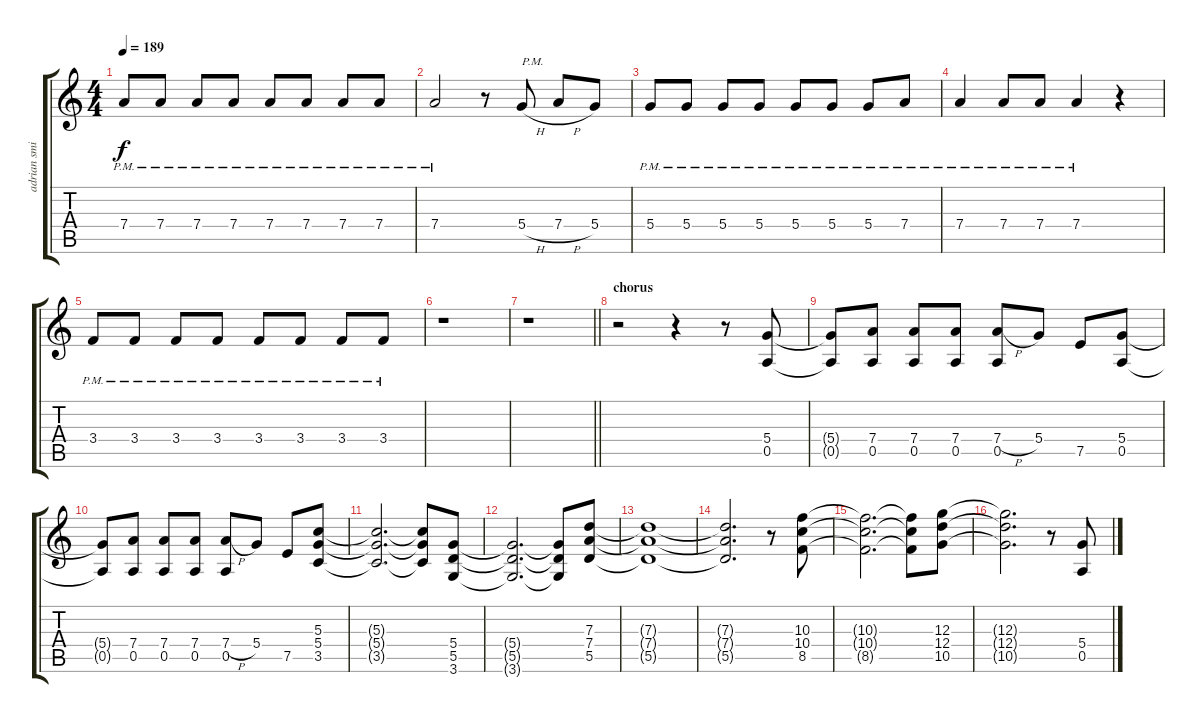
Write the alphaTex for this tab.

\track ("adrian smith" "adrian smi") {instrument distortionguitar}
\staff {score tabs}
\tuning (E4 B3 G3 D3 A2 E2) {hide}
\ts (4 4)
\tempo 189
\clef g2
\ks c
7.4{pm}.8{dy f} 7.4{pm}.8 7.4{pm}.8 7.4{pm}.8 7.4{pm}.8 7.4{pm}.8 7.4{pm}.8 7.4{pm}.8 |
7.4{pm}.2 r.8 5.4{h}.8{txt "P.M."} 7.4{h}.8 5.4.8 |
5.4{pm}.8 5.4{pm}.8 5.4{pm}.8 5.4{pm}.8 5.4{pm}.8 5.4{pm}.8 5.4{pm}.8 7.4{pm}.8 |
7.4{pm}.4 7.4{pm}.8 7.4{pm}.8 7.4{pm}.4 r.4 |
3.4{pm}.8 3.4{pm}.8 3.4{pm}.8 3.4{pm}.8 3.4{pm}.8 3.4{pm}.8 3.4{pm}.8 3.4{pm}.8 |
r.1 |
\barLineRight lightlight
r.1 |
\section ("" "chorus")
r.2 r.4 r.8 (5.4 0.5).8 |
(5.4{t} 0.5{t}).8 (7.4 0.5).8 (7.4 0.5).8 (7.4 0.5).8 (7.4{h} 0.5).8 5.4.8 7.5.8 (5.4 0.5).8 |
(5.4{t} 0.5{t}).8 (7.4 0.5).8 (7.4 0.5).8 (7.4 0.5).8 (7.4{h} 0.5).8 5.4.8 7.5.8 (5.3 5.4 3.5).8 |
(5.3{t} 5.4{t} 3.5{t}).2{d} (5.3{t} 5.4{t} 3.5{t}).8 (5.4 5.5 3.6).8 |
(5.4{t} 5.5{t} 3.6{t}).2{d} (5.4{t} 5.5{t} 3.6{t}).8 (7.3 7.4 5.5).8 |
(7.3{t} 7.4{t} 5.5{t}).1 |
(7.3{t} 7.4{t} 5.5{t}).2{d} r.8 (10.3 10.4 8.5).8 |
(10.3{t} 10.4{t} 8.5{t}).2{d} (10.3{t} 10.4{t} 8.5{t}).8 (12.3 12.4 10.5).8 |
(12.3{t} 12.4{t} 10.5{t}).2{d} r.8 (5.4 0.5).8
